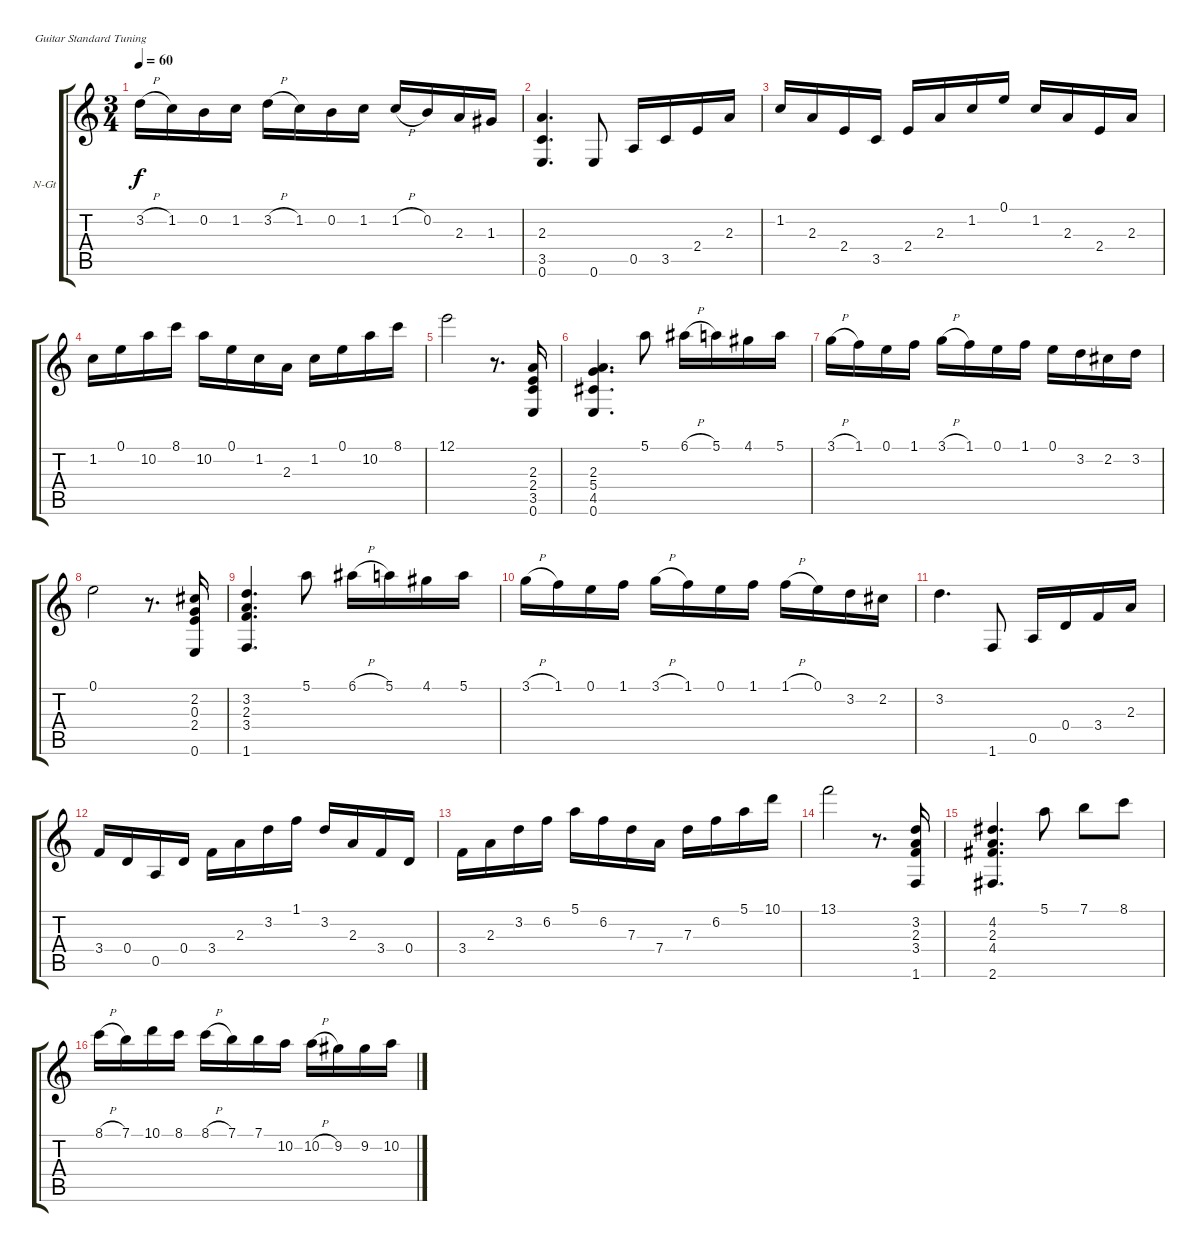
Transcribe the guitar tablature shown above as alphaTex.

\bracketExtendMode groupsimilarinstruments
\firstSystemTrackNameOrientation horizontal
\otherSystemsTrackNameOrientation horizontal
\track ("guitare" "N-Gt") {instrument acousticguitarnylon}
\staff {score tabs}
\tuning (E4 B3 G3 D3 A2 E2)
\ts (3 4)
\tempo 60
\clef g2
\ks c
3.2{h}.16{dy f} 1.2.16 0.2.16 1.2.16 3.2{h}.16 1.2.16 0.2.16 1.2.16 1.2{h}.16 0.2.16 2.3.16 1.3.16 |
(2.3 3.5 0.6).4{d} 0.6.8 0.5.16 3.5.16 2.4.16 2.3.16 |
1.2.16 2.3.16 2.4.16 3.5.16 2.4.16 2.3.16 1.2.16 0.1.16 1.2.16 2.3.16 2.4.16 2.3.16 |
1.2.16 0.1.16 10.2.16 8.1.16 10.2.16 0.1.16 1.2.16 2.3.16 1.2.16 0.1.16 10.2.16 8.1.16 |
12.1.2 r.8{d} (2.3 2.4 3.5 0.6).16 |
(2.3 5.4 4.5 0.6).4{d} 5.1.8 6.1{h}.16 5.1.16 4.1.16 5.1.16 |
3.1{h}.16 1.1.16 0.1.16 1.1.16 3.1{h}.16 1.1.16 0.1.16 1.1.16 0.1.16 3.2.16 2.2.16 3.2.16 |
0.1.2 r.8{d} (2.2 0.3 2.4 0.6).16 |
(3.2 2.3 3.4 1.6).4{d} 5.1.8 6.1{h}.16 5.1.16 4.1.16 5.1.16 |
3.1{h}.16 1.1.16 0.1.16 1.1.16 3.1{h}.16 1.1.16 0.1.16 1.1.16 1.1{h}.16 0.1.16 3.2.16 2.2.16 |
3.2.4{d} 1.6.8 0.5.16 0.4.16 3.4.16 2.3.16 |
3.4.16 0.4.16 0.5.16 0.4.16 3.4.16 2.3.16 3.2.16 1.1.16 3.2.16 2.3.16 3.4.16 0.4.16 |
3.4.16 2.3.16 3.2.16 6.2.16 5.1.16 6.2.16 7.3.16 7.4.16 7.3.16 6.2.16 5.1.16 10.1.16 |
13.1.2 r.8{d} (3.2 2.3 3.4 1.6).16 |
(4.2 2.3 4.4 2.6).4{d} 5.1.8 7.1.8 8.1.8 |
8.1{h}.16 7.1.16 10.1.16 8.1.16 8.1{h}.16 7.1.16 7.1.16 10.2.16 10.2{h}.16 9.2.16 9.2.16 10.2.16
